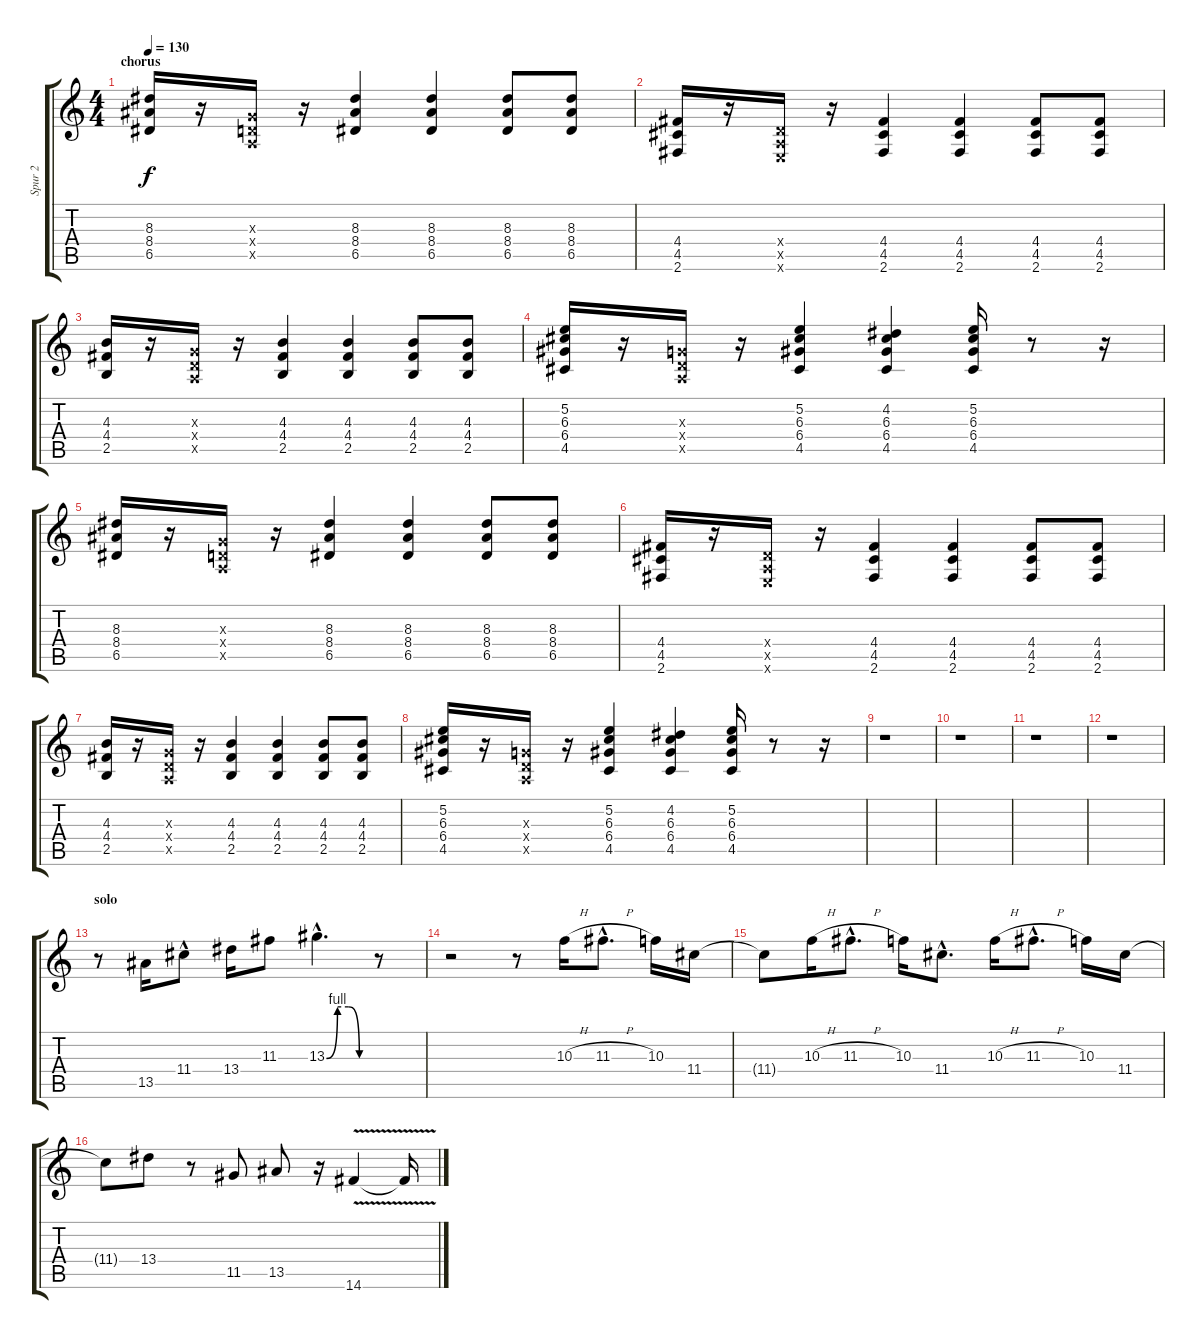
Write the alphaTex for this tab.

\track ("Spur 2" "Spur 2") {instrument distortionguitar}
\staff {score tabs}
\tuning (E4 B3 G3 D3 A2 E2) {hide}
\ts (4 4)
\section ("" "chorus")
\tempo 130
\clef g2
\ks c
(8.3 8.4 6.5).16{dy f} r.16 (0.3{x} 0.4{x} 0.5{x}).16 r.16 (8.3 8.4 6.5).4 (8.3 8.4 6.5).4 (8.3 8.4 6.5).8 (8.3 8.4 6.5).8 |
(4.4 4.5 2.6).16 r.16 (0.4{x} 0.5{x} 0.6{x}).16 r.16 (4.4 4.5 2.6).4 (4.4 4.5 2.6).4 (4.4 4.5 2.6).8 (4.4 4.5 2.6).8 |
(4.3 4.4 2.5).16 r.16 (0.3{x} 0.4{x} 0.5{x}).16 r.16 (4.3 4.4 2.5).4 (4.3 4.4 2.5).4 (4.3 4.4 2.5).8 (4.3 4.4 2.5).8 |
(5.2 6.3 6.4 4.5).16 r.16 (0.3{x} 0.4{x} 0.5{x}).16 r.16 (5.2 6.3 6.4 4.5).4 (4.2 6.3 6.4 4.5).4 (5.2 6.3 6.4 4.5).16 r.8 r.16 |
(8.3 8.4 6.5).16 r.16 (0.3{x} 0.4{x} 0.5{x}).16 r.16 (8.3 8.4 6.5).4 (8.3 8.4 6.5).4 (8.3 8.4 6.5).8 (8.3 8.4 6.5).8 |
(4.4 4.5 2.6).16 r.16 (0.4{x} 0.5{x} 0.6{x}).16 r.16 (4.4 4.5 2.6).4 (4.4 4.5 2.6).4 (4.4 4.5 2.6).8 (4.4 4.5 2.6).8 |
(4.3 4.4 2.5).16 r.16 (0.3{x} 0.4{x} 0.5{x}).16 r.16 (4.3 4.4 2.5).4 (4.3 4.4 2.5).4 (4.3 4.4 2.5).8 (4.3 4.4 2.5).8 |
(5.2 6.3 6.4 4.5).16 r.16 (0.3{x} 0.4{x} 0.5{x}).16 r.16 (5.2 6.3 6.4 4.5).4 (4.2 6.3 6.4 4.5).4 (5.2 6.3 6.4 4.5).16 r.8 r.16 |
r.1 |
r.1 |
r.1 |
r.1 |
\section ("" "solo")
r.8 13.5.16 11.4{hac}.8 13.4.16 11.3.8 13.3{be (custom 0 0 15 4 30 4 45 0 60 0) hac}.4{d} r.8 |
r.2 r.8 10.3{h}.16 11.3{h hac}.8{d} 10.3.16 11.4.16 |
11.4{t}.8 10.3{h}.16 11.3{h hac}.8{d} 10.3.16 11.4{hac}.8{d} 10.3{h}.16 11.3{h hac}.8{d} 10.3.16 11.4.16 |
11.4{t}.8 13.4.8 r.8 11.5.8 13.5.8 r.16 14.6{v}.4 14.6{t}.16
